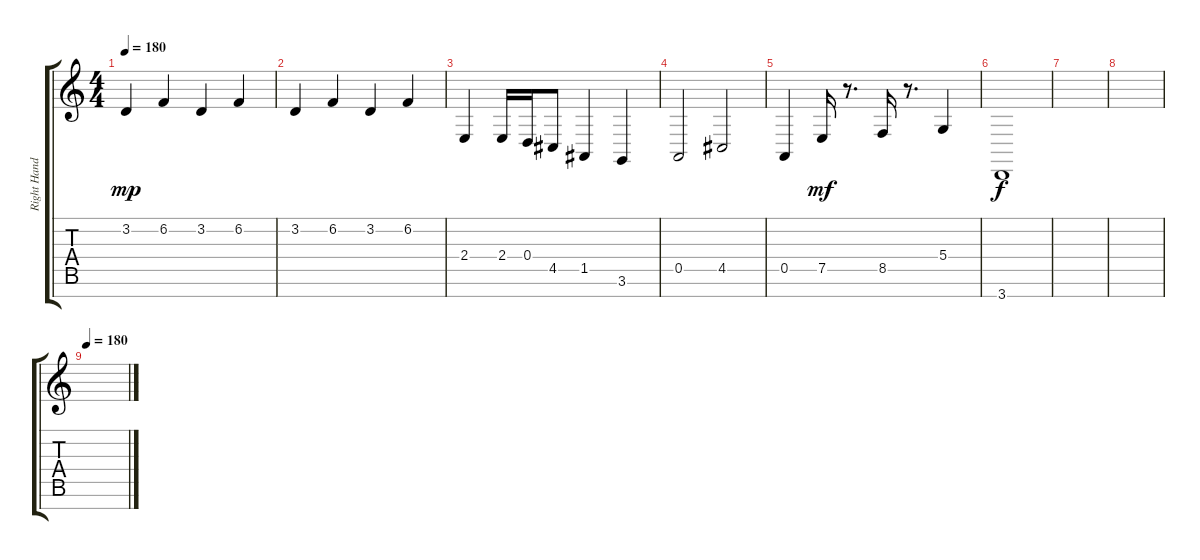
\track ("Right Hand" "Right Hand") {instrument acousticgrandpiano}
\staff {score tabs}
\tuning (E4 B3 G3 D3 A2 E2 B1) {hide}
\ts (4 4)
\tempo 180
\clef g2
\ks c
3.2.4{dy mp} 6.2.4 3.2.4 6.2.4 |
3.2.4 6.2.4 3.2.4 6.2.4 |
2.4.4 2.4.16 0.4.16 4.5.8 1.5.4 3.6.4 |
0.5.2 4.5.2 |
0.5.4 7.5.16{dy mf} r.8{d} 8.5.16 r.8{d} 5.4.4 |
3.7.1{dy f} |
|
|
\tempo 180
